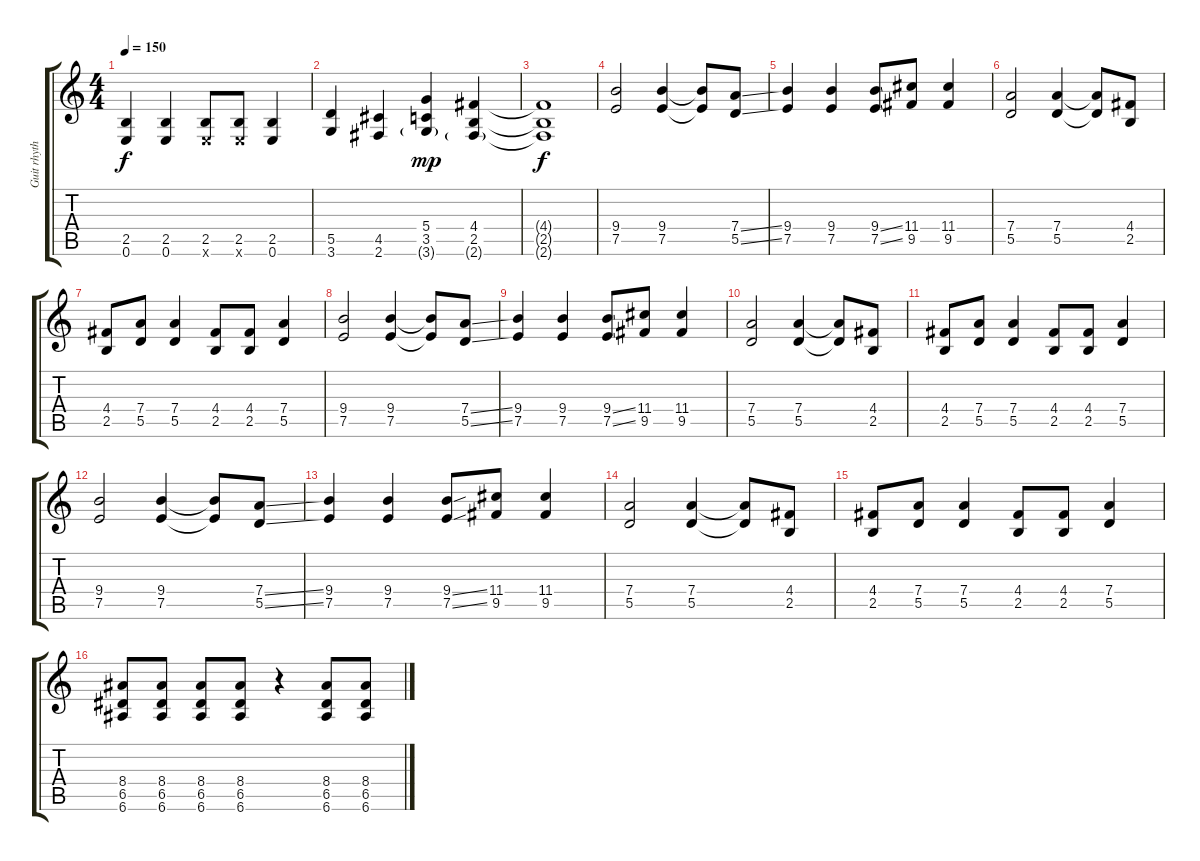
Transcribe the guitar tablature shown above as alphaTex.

\track ("Guit rhythm" "Guit rhyth") {instrument distortionguitar}
\staff {score tabs}
\tuning (E4 B3 G3 D3 A2 E2) {hide}
\ts (4 4)
\tempo 150
\clef g2
\ks c
(2.5 0.6).4{dy f} (2.5 0.6).4 (2.5 0.6{x}).8 (2.5 0.6{x}).8 (2.5 0.6).4 |
(5.5 3.6).4 (4.5 2.6).4 (5.4 3.5 3.6{g}).4{dy mp} (4.4 2.5 2.6{g}).4 |
(4.4{t} 2.5{t} 2.6{t}).1{dy f} |
(9.4 7.5).2 (9.4 7.5).4 (9.4{t} 7.5{t}).8 (7.4{ss} 5.5{ss}).8 |
(9.4 7.5).4 (9.4 7.5).4 (9.4{ss} 7.5{ss}).8 (11.4 9.5).8 (11.4 9.5).4 |
(7.4 5.5).2 (7.4 5.5).4 (7.4{t} 5.5{t}).8 (4.4 2.5).8 |
(4.4 2.5).8 (7.4 5.5).8 (7.4 5.5).4 (4.4 2.5).8 (4.4 2.5).8 (7.4 5.5).4 |
(9.4 7.5).2 (9.4 7.5).4 (9.4{t} 7.5{t}).8 (7.4{ss} 5.5{ss}).8 |
(9.4 7.5).4 (9.4 7.5).4 (9.4{ss} 7.5{ss}).8 (11.4 9.5).8 (11.4 9.5).4 |
(7.4 5.5).2 (7.4 5.5).4 (7.4{t} 5.5{t}).8 (4.4 2.5).8 |
(4.4 2.5).8 (7.4 5.5).8 (7.4 5.5).4 (4.4 2.5).8 (4.4 2.5).8 (7.4 5.5).4 |
(9.4 7.5).2 (9.4 7.5).4 (9.4{t} 7.5{t}).8 (7.4{ss} 5.5{ss}).8 |
(9.4 7.5).4 (9.4 7.5).4 (9.4{ss} 7.5{ss}).8 (11.4 9.5).8 (11.4 9.5).4 |
(7.4 5.5).2 (7.4 5.5).4 (7.4{t} 5.5{t}).8 (4.4 2.5).8 |
(4.4 2.5).8 (7.4 5.5).8 (7.4 5.5).4 (4.4 2.5).8 (4.4 2.5).8 (7.4 5.5).4 |
(8.4 6.5 6.6).8 (8.4 6.5 6.6).8 (8.4 6.5 6.6).8 (8.4 6.5 6.6).8 r.4 (8.4 6.5 6.6).8 (8.4 6.5 6.6).8
